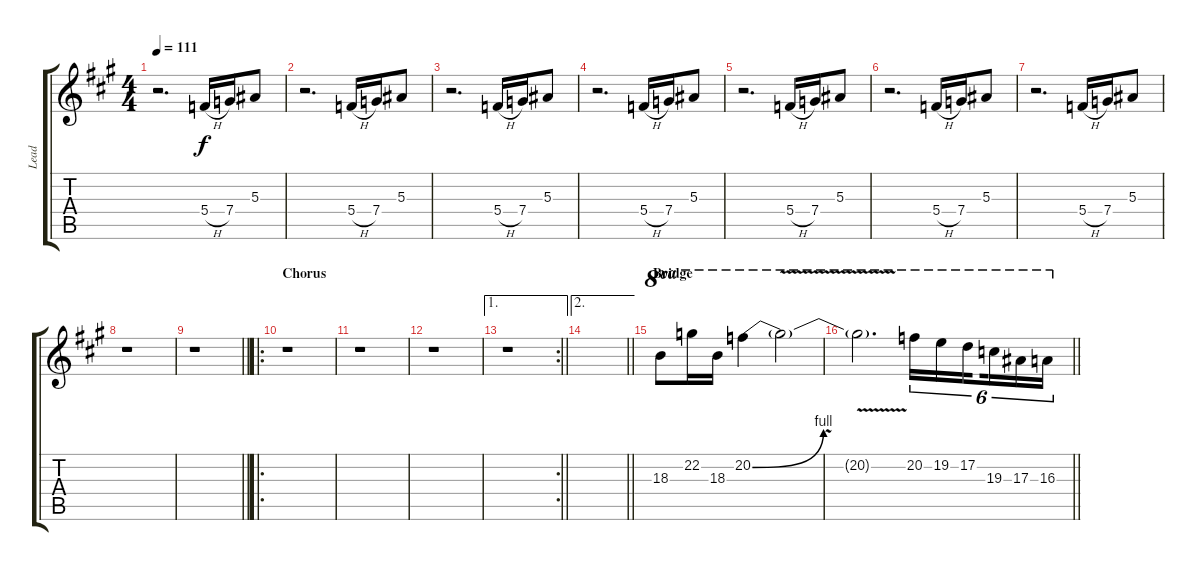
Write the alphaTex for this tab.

\track ("Lead" "Lead") {instrument distortionguitar}
\staff {score tabs}
\tuning (D4 A3 F3 C3 G2 D2) {hide}
\ts (4 4)
\tempo 111
\clef g2
\ks a
r.2{d dy f} 5.4{h}.16 7.4.16 5.3.8 |
r.2{d} 5.4{h}.16 7.4.16 5.3.8 |
r.2{d} 5.4{h}.16 7.4.16 5.3.8 |
r.2{d} 5.4{h}.16 7.4.16 5.3.8 |
r.2{d} 5.4{h}.16 7.4.16 5.3.8 |
r.2{d} 5.4{h}.16 7.4.16 5.3.8 |
r.2{d} 5.4{h}.16 7.4.16 5.3.8 |
r.1 |
\barLineRight lightlight
r.1 |
\ro
\section ("" "Chorus")
r.1 |
r.1 |
r.1 |
\ae 1
\rc 2
\barLineRight lightlight
r.1 |
\ae 2
\barLineRight lightlight
|
\section ("" "Bridge")
18.3.8{ot 8va} 22.2.16{ot 8va} 18.3.16{ot 8va} 20.2{be (bend 0 0 60 4)}.4{ot 8va} 20.2{v t}.2{ot 8va} |
\barLineRight lightlight
20.2{v t}.2{d ot 8va} 20.2.16{tu (6 4) ot 8va} 19.2.16{tu (6 4) ot 8va} 17.2.16{tu (6 4) ot 8va beam splitsecondary} 19.3.16{tu (6 4) ot 8va} 17.3.16{tu (6 4) ot 8va} 16.3.16{tu (6 4) ot 8va}
